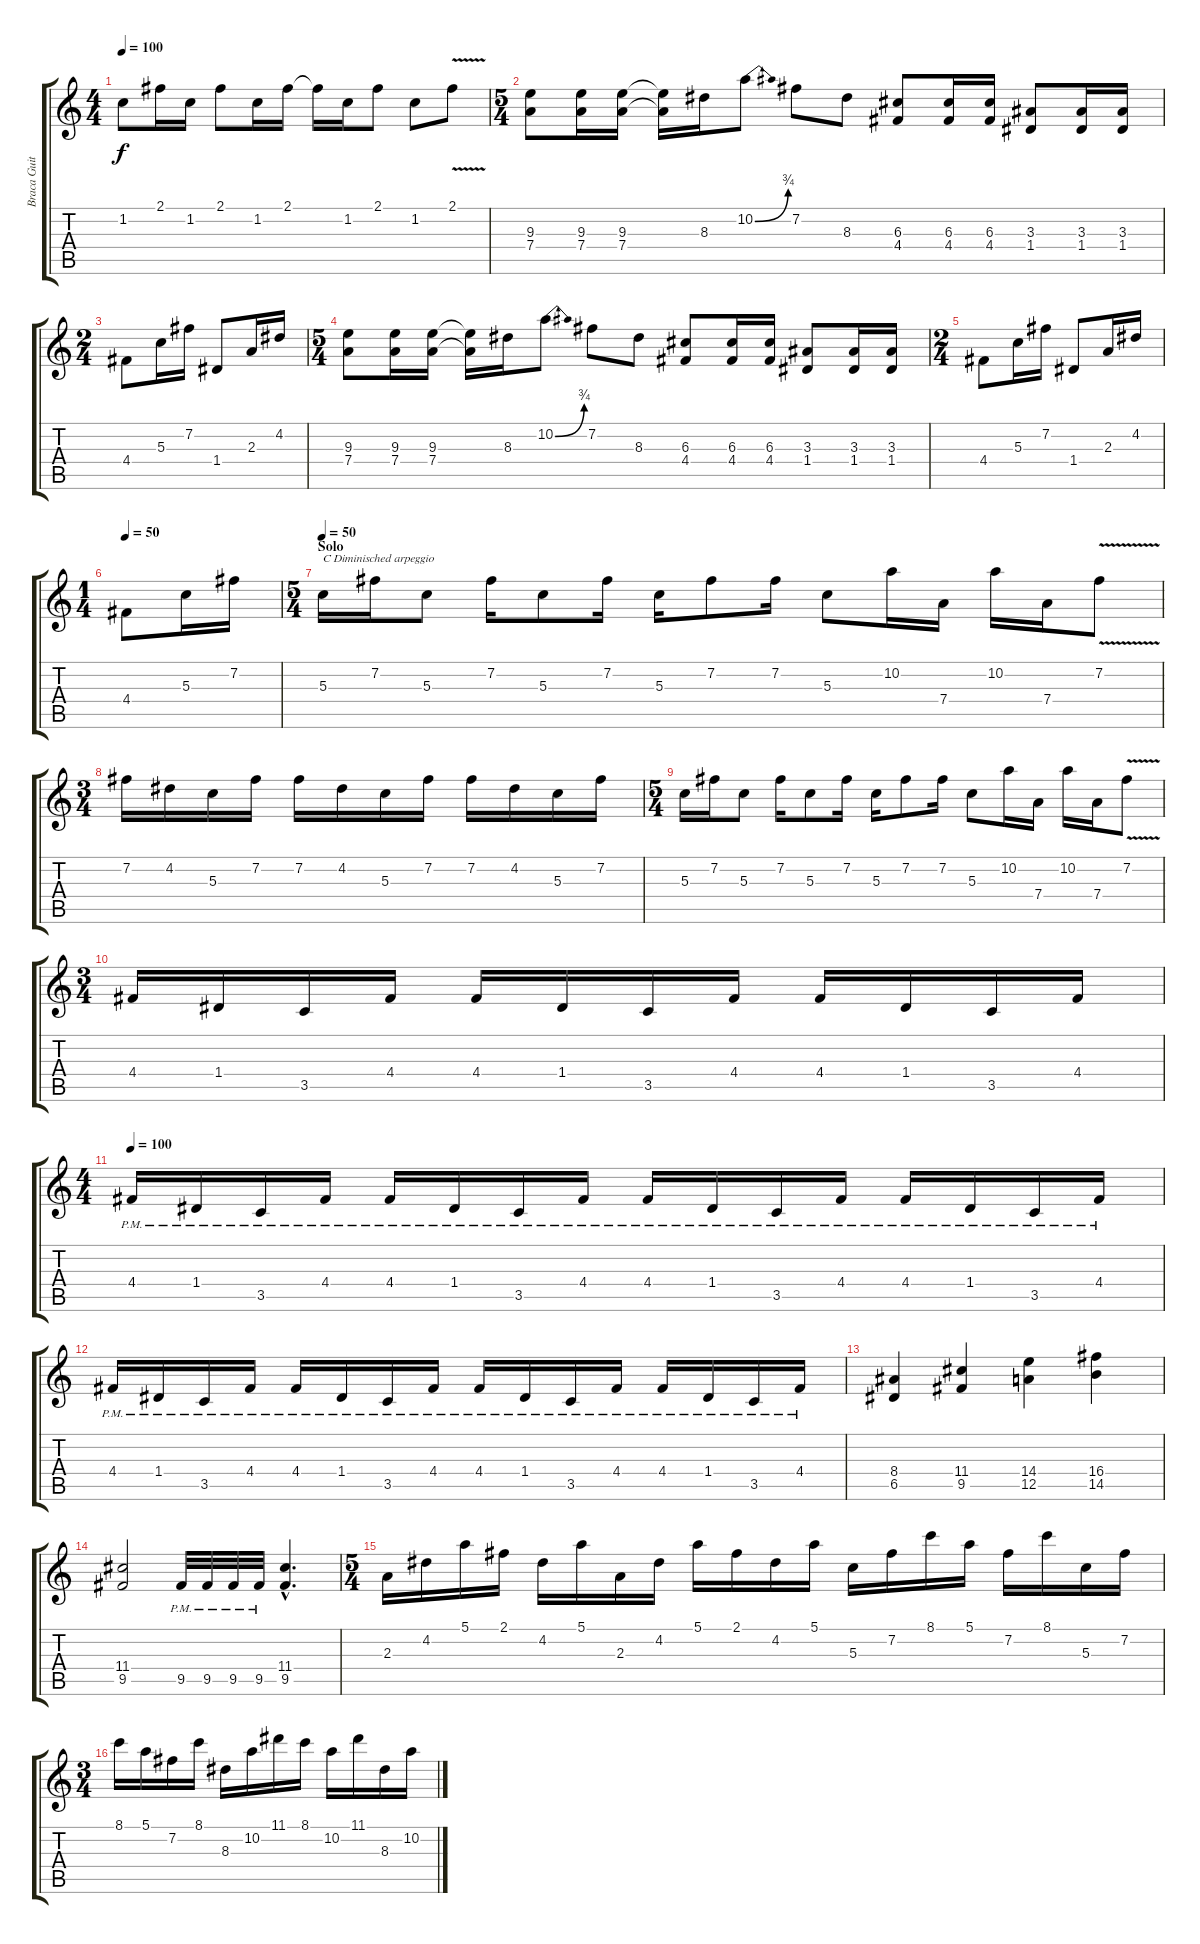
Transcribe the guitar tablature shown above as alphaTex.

\track ("Braca Guitarra principal" "Braca Guit") {instrument distortionguitar}
\staff {score tabs}
\tuning (E4 B3 G3 D3 A2 E2) {hide}
\ts (4 4)
\tempo 100
\clef g2
\ks c
1.2.8{dy f} 2.1.16 1.2.16 2.1.8 1.2.16 2.1.16 2.1{t}.16 1.2.16 2.1.8 1.2.8 2.1{v}.8 |
\ts (5 4)
(9.3 7.4).8 (9.3 7.4).16 (9.3 7.4).16 (9.3{t} 7.4{t}).16 8.3.16 10.2{be (bend 0 0 60 3)}.8 7.2.8 8.3.8 (6.3 4.4).8 (6.3 4.4).16 (6.3 4.4).16 (3.3 1.4).8 (3.3 1.4).16 (3.3 1.4).16 |
\ts (2 4)
4.4.8 5.3.16 7.2.16 1.4.8 2.3.16 4.2.16 |
\ts (5 4)
(9.3 7.4).8 (9.3 7.4).16 (9.3 7.4).16 (9.3{t} 7.4{t}).16 8.3.16 10.2{be (bend 0 0 60 3)}.8 7.2.8 8.3.8 (6.3 4.4).8 (6.3 4.4).16 (6.3 4.4).16 (3.3 1.4).8 (3.3 1.4).16 (3.3 1.4).16 |
\ts (2 4)
4.4.8 5.3.16 7.2.16 1.4.8 2.3.16 4.2.16 |
\ts (1 4)
\tempo 50
4.4.8 5.3.16 7.2.16 |
\ts (5 4)
\section ("" "Solo")
\tempo 50
5.3.16{txt "C Diminisched arpeggio" volume 16} 7.2.16 5.3.8 7.2.16 5.3.8 7.2.16 5.3.16 7.2.8 7.2.16 5.3.8 10.2.16 7.4.16 10.2.16 7.4.16 7.2{v}.8 |
\ts (3 4)
7.2.16 4.2.16 5.3.16 7.2.16 7.2.16 4.2.16 5.3.16 7.2.16 7.2.16 4.2.16 5.3.16 7.2.16 |
\ts (5 4)
5.3.16 7.2.16 5.3.8 7.2.16 5.3.8 7.2.16 5.3.16 7.2.8 7.2.16 5.3.8 10.2.16 7.4.16 10.2.16 7.4.16 7.2{v}.8 |
\ts (3 4)
4.4.16 1.4.16 3.5.16 4.4.16 4.4.16 1.4.16 3.5.16 4.4.16 4.4.16 1.4.16 3.5.16 4.4.16 |
\ts (4 4)
\tempo 100
4.4{pm}.16 1.4{pm}.16 3.5{pm}.16 4.4{pm}.16 4.4{pm}.16 1.4{pm}.16 3.5{pm}.16 4.4{pm}.16 4.4{pm}.16 1.4{pm}.16 3.5{pm}.16 4.4{pm}.16 4.4{pm}.16 1.4{pm}.16 3.5{pm}.16 4.4{pm}.16 |
4.4{pm}.16 1.4{pm}.16 3.5{pm}.16 4.4{pm}.16 4.4{pm}.16 1.4{pm}.16 3.5{pm}.16 4.4{pm}.16 4.4{pm}.16 1.4{pm}.16 3.5{pm}.16 4.4{pm}.16 4.4{pm}.16 1.4{pm}.16 3.5{pm}.16 4.4{pm}.16 |
(8.4 6.5).4 (11.4 9.5).4 (14.4 12.5).4 (16.4 14.5).4 |
(11.4 9.5).2 9.5{pm}.32 9.5{pm}.32 9.5{pm}.32 9.5{pm}.32 (11.4{hac} 9.5{hac}).4{d} |
\ts (5 4)
2.3.16 4.2.16 5.1.16 2.1.16 4.2.16 5.1.16 2.3.16 4.2.16 5.1.16 2.1.16 4.2.16 5.1.16 5.3.16 7.2.16 8.1.16 5.1.16 7.2.16 8.1.16 5.3.16 7.2.16 |
\ts (3 4)
8.1.16 5.1.16 7.2.16 8.1.16 8.3.16 10.2.16 11.1.16 8.1.16 10.2.16 11.1.16 8.3.16 10.2.16
